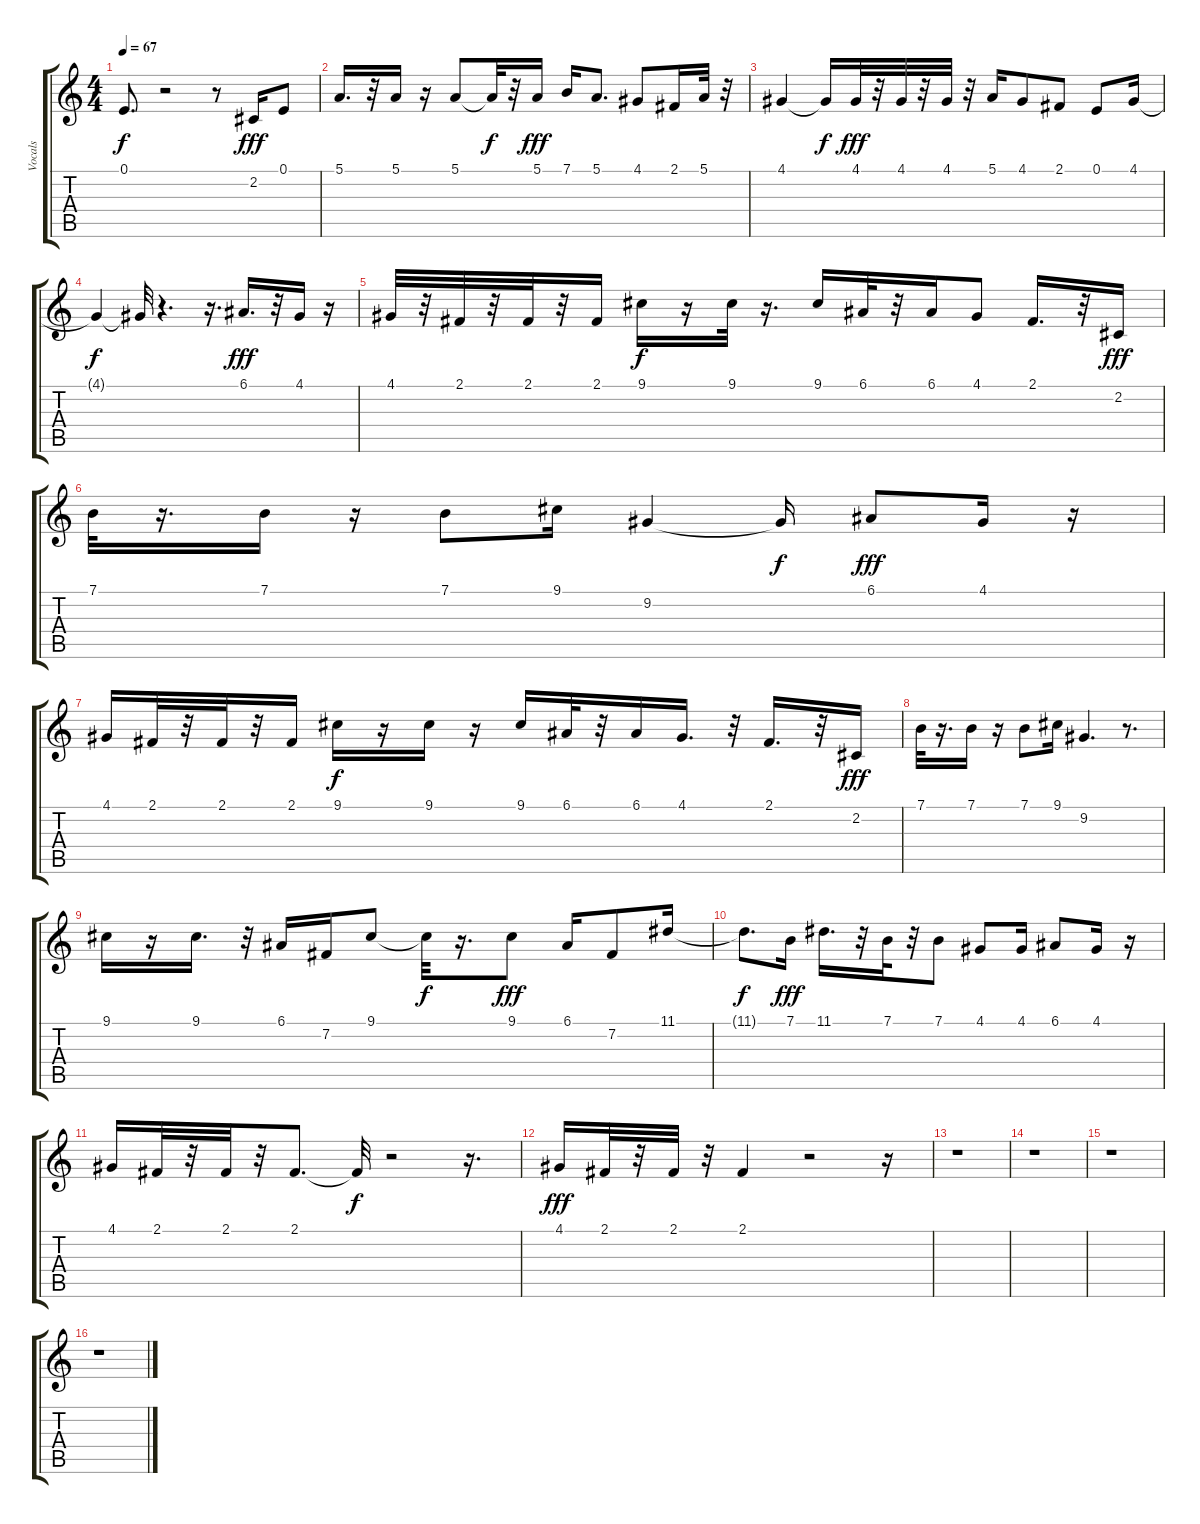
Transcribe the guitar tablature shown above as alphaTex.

\track ("Vocals" "Vocals") {instrument sopranosax}
\staff {score tabs}
\tuning (E4 B3 G3 D3 A2 E2) {hide}
\ts (4 4)
\tempo 67
\clef g2
\ks c
0.1{t}.8{d dy f} r.2 r.8 2.2.16{dy fff} 0.1.8 |
5.1.16{d} r.32 5.1.16 r.16 5.1.8 5.1{t}.32{dy f} r.32 5.1.16{dy fff} 7.1.16 5.1.8{d} 4.1.8 2.1.16 5.1.32 r.32 |
4.1.4 4.1{t}.16{dy f} 4.1.32{dy fff} r.32 4.1.32 r.32 4.1.32 r.32 5.1.16 4.1.8 2.1.8 0.1.8 4.1.16 |
4.1{t}.4{dy f} 4.1{t}.32 r.4{d} r.16{d} 6.1.16{d dy fff} r.32 4.1.16 r.16 |
4.1.32 r.32 2.1.32 r.32 2.1.32 r.32 2.1.16 9.1.16{dy f} r.16 9.1.32 r.16{d} 9.1.16 6.1.32 r.32 6.1.16 4.1.8 2.1.16{d} r.32 2.2.16{dy fff} |
7.1.32 r.16{d} 7.1.16 r.16 7.1.8 9.1.16 9.2.4 9.2{t}.16{dy f} 6.1.8{dy fff} 4.1.16 r.16 |
4.1.16 2.1.32 r.32 2.1.32 r.32 2.1.16 9.1.16{dy f} r.16 9.1.16 r.16 9.1.16 6.1.32 r.32 6.1.16 4.1.16{d} r.32 2.1.16{d} r.32 2.2.16{dy fff} |
7.1.32 r.16{d} 7.1.16 r.16 7.1.8 9.1.16 9.2.4{d} r.8{d} |
9.1.16 r.16 9.1.16{d} r.32 6.1.16 7.2.16 9.1.8 9.1{t}.32{dy f} r.16{d} 9.1.8{dy fff} 6.1.16 7.2.8 11.1.16 |
11.1{t}.8{d dy f} 7.1.16{dy fff} 11.1.16{d} r.32 7.1.32 r.32 7.1.8 4.1.8 4.1.16 6.1.8 4.1.16 r.16 |
4.1.16 2.1.32 r.32 2.1.32 r.32 2.1.8{d} 2.1{t}.32{dy f} r.2 r.16{d} |
4.1.16{dy fff} 2.1.32 r.32 2.1.32 r.32 2.1.4 r.2 r.16 |
r.1 |
r.1 |
r.1 |
r.1
